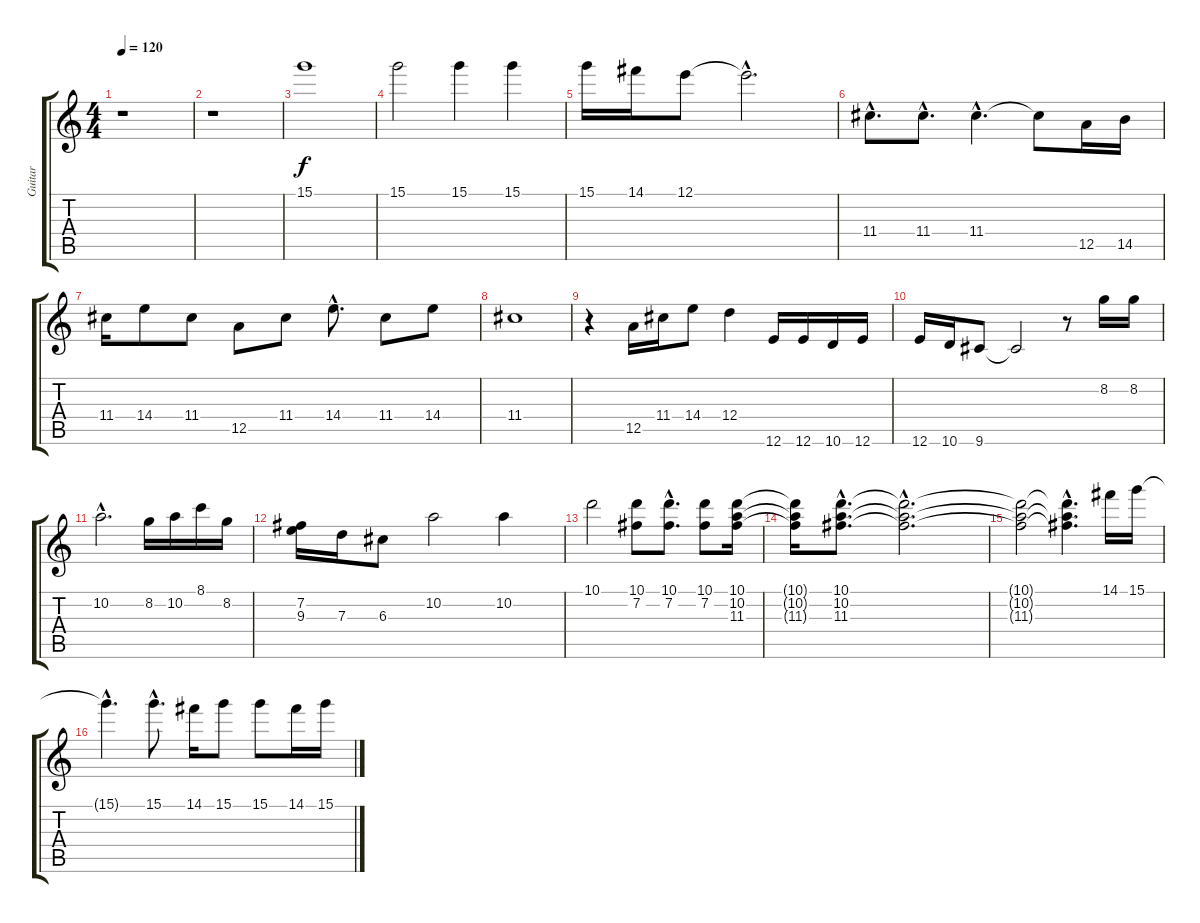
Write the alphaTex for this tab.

\track ("Guitar" "Guitar") {instrument overdrivenguitar}
\staff {score tabs}
\tuning (E4 B3 G3 D3 A2 E2) {hide}
\ts (4 4)
\tempo 120
\clef g2
\ks c
r.1{dy f} |
r.1 |
15.1.1 |
15.1.2 15.1.4 15.1.4 |
15.1.16 14.1.16 12.1.8 12.1{hac t}.2{d} |
11.4{hac}.8{d} 11.4{hac}.8{d} 11.4{hac}.4{d} 11.4{t}.8 12.5.16 14.5.16 |
11.4.16 14.4.8 11.4.8 12.5.8 11.4.8 14.4{hac}.8{d} 11.4.8 14.4.8 |
11.4.1 |
r.4 12.5.16 11.4.16 14.4.8 12.4.4 12.6.16 12.6.16 10.6.16 12.6.16 |
12.6.16 10.6.16 9.6.8 9.6{t}.2 r.8 8.2.16 8.2.16 |
10.2{hac}.2{d} 8.2.16 10.2.16 8.1.16 8.2.16 |
(7.2 9.3).16 7.3.16 6.3.8 10.2.2 10.2.4 |
10.1.2 (10.1 7.2).8 (10.1{hac} 7.2{hac}).8{d} (10.1 7.2).8 (10.1 10.2 11.3).16 |
(10.1{t} 10.2{t} 11.3{t}).16 (10.1{hac} 10.2{hac} 11.3{hac}).8{d} (10.1{hac t} 10.2{hac t} 11.3{hac t}).2{d} |
(10.1{t} 10.2{t} 11.3{t}).2 (10.1{hac t} 10.2{hac t} 11.3{hac t}).4{d} 14.1.16 15.1.16 |
15.1{hac t}.4{d} 15.1{hac}.8{d} 14.1.16 15.1.8 15.1.8 14.1.16 15.1.16
